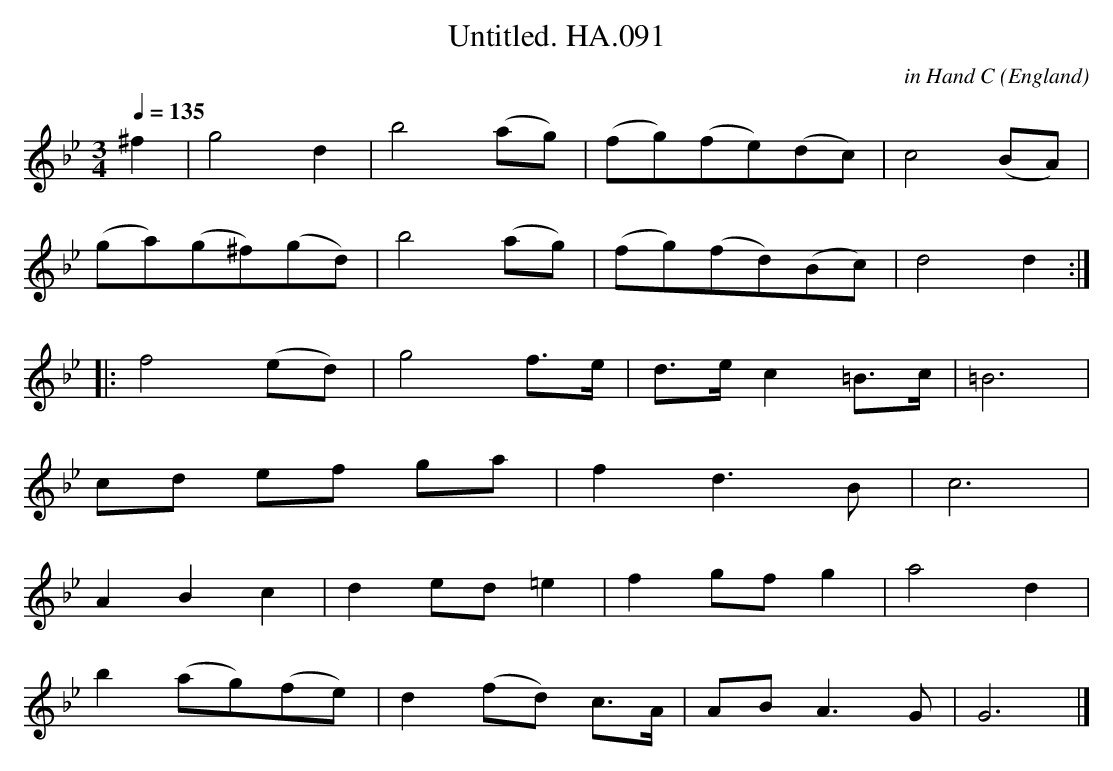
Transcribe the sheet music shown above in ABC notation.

X:1
T:Untitled. HA.091
C:in Hand C
L:1/8
M:3/4
O:England
Q:1/4=135
K:Bb
^f2|g4d2|b4(ag)|(fg)(fe)(dc)|c4(BA)|!
(ga)(g^f)(gd)|b4(ag)|(fg)(fd)(Bc)|d4d2:|!
|:f4(ed)|g4f>e|d>ec2=B>c|=B6|!
cd ef ga|f2d3B|c6|!
A2B2c2|d2ed=e2|f2gfg2|a4d2|!
b2(ag)(fe)|d2(fd) c>A|ABA3G|G6|]
